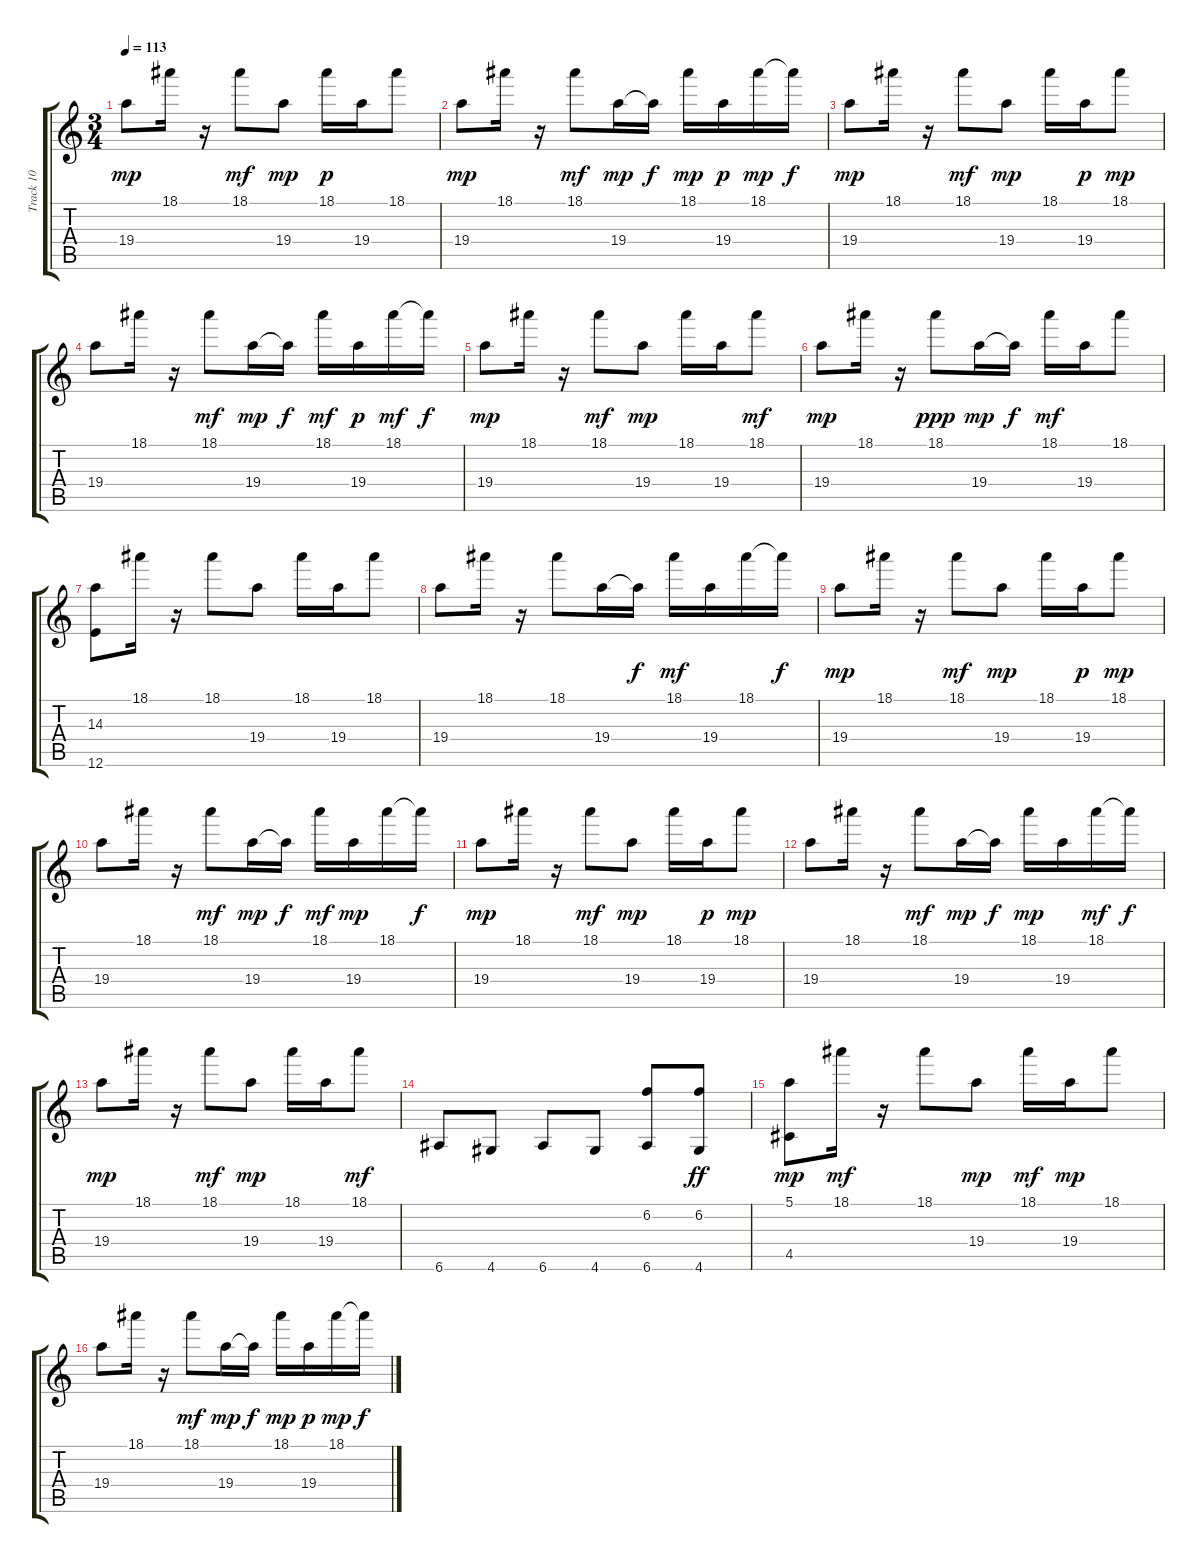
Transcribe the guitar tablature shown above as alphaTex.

\track ("Track 10" "Track 10") {instrument acousticbass}
\staff {score tabs}
\tuning (E4 B3 G3 D3 A2 E2) {hide}
\ts (3 4)
\tempo 113
\clef g2
\ks c
19.4.8{dy mp} 18.1.16 r.16 18.1.8{dy mf} 19.4.8{dy mp} 18.1.16{dy p} 19.4.16 18.1.8 |
19.4.8{dy mp} 18.1.16 r.16 18.1.8{dy mf} 19.4.16{dy mp} 19.4{t}.16{dy f} 18.1.16{dy mp} 19.4.16{dy p} 18.1.16{dy mp} 18.1{t}.16{dy f} |
19.4.8{dy mp} 18.1.16 r.16 18.1.8{dy mf} 19.4.8{dy mp} 18.1.16 19.4.16{dy p} 18.1.8{dy mp} |
19.4.8 18.1.16 r.16 18.1.8{dy mf} 19.4.16{dy mp} 19.4{t}.16{dy f} 18.1.16{dy mf} 19.4.16{dy p} 18.1.16{dy mf} 18.1{t}.16{dy f} |
19.4.8{dy mp} 18.1.16 r.16 18.1.8{dy mf} 19.4.8{dy mp} 18.1.16 19.4.16 18.1.8{dy mf} |
19.4.8{dy mp} 18.1.16 r.16 18.1.8{dy ppp} 19.4.16{dy mp} 19.4{t}.16{dy f} 18.1.16{dy mf} 19.4.16 18.1.8 |
(14.3 12.6).8 18.1.16 r.16 18.1.8 19.4.8 18.1.16 19.4.16 18.1.8 |
19.4.8 18.1.16 r.16 18.1.8 19.4.16 19.4{t}.16{dy f} 18.1.16{dy mf} 19.4.16 18.1.16 18.1{t}.16{dy f} |
19.4.8{dy mp} 18.1.16 r.16 18.1.8{dy mf} 19.4.8{dy mp} 18.1.16 19.4.16{dy p} 18.1.8{dy mp} |
19.4.8 18.1.16 r.16 18.1.8{dy mf} 19.4.16{dy mp} 19.4{t}.16{dy f} 18.1.16{dy mf} 19.4.16{dy mp} 18.1.16 18.1{t}.16{dy f} |
19.4.8{dy mp} 18.1.16 r.16 18.1.8{dy mf} 19.4.8{dy mp} 18.1.16 19.4.16{dy p} 18.1.8{dy mp} |
19.4.8 18.1.16 r.16 18.1.8{dy mf} 19.4.16{dy mp} 19.4{t}.16{dy f} 18.1.16{dy mp} 19.4.16 18.1.16{dy mf} 18.1{t}.16{dy f} |
19.4.8{dy mp} 18.1.16 r.16 18.1.8{dy mf} 19.4.8{dy mp} 18.1.16 19.4.16 18.1.8{dy mf} |
6.6.8 4.6.8 6.6.8 4.6.8 (6.2 6.6).8 (6.2 4.6).8{dy ff} |
(5.1 4.5).8{dy mp} 18.1.16{dy mf} r.16 18.1.8 19.4.8{dy mp} 18.1.16{dy mf} 19.4.16{dy mp} 18.1.8 |
19.4.8 18.1.16 r.16 18.1.8{dy mf} 19.4.16{dy mp} 19.4{t}.16{dy f} 18.1.16{dy mp} 19.4.16{dy p} 18.1.16{dy mp} 18.1{t}.16{dy f}
